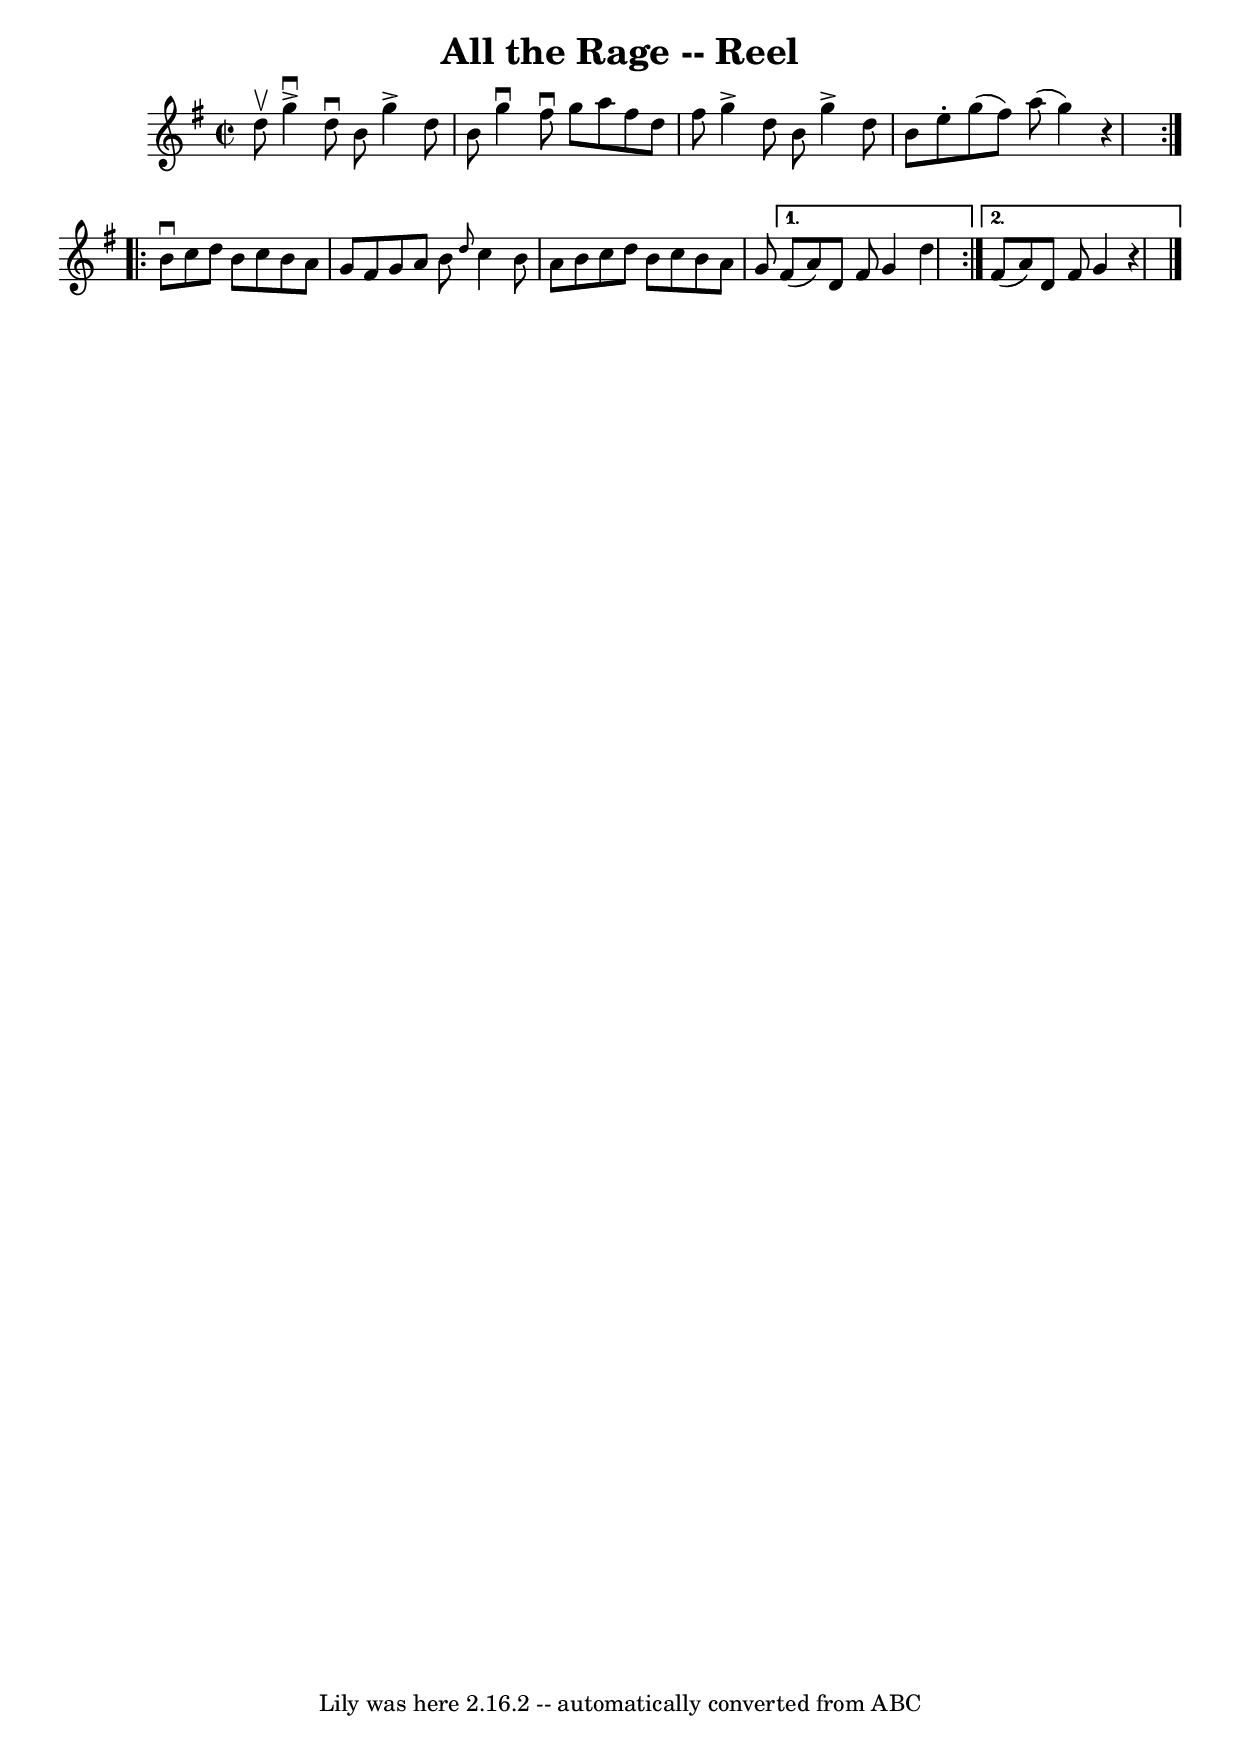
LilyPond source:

\version "2.7.40"
\include "Mammoth.ily"
\header {
	%% book = "Ryan's Mammoth Collection"
	crossRefNumber = "1"
	footnotes = "\\\\303"
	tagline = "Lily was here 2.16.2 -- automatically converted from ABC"
	title = "All the Rage -- Reel"
}
voicedefault =  {
\set Score.defaultBarType = "empty"

\repeat volta 2 {
\override Staff.TimeSignature #'style = #'C
 \time 2/2 \key g \major d''8^\upbow |
 g''4^\downbow^\accent   
d''8^\downbow b'8 g''4^\accent d''8 b'8    |
 g''4 
^\downbow fis''8^\downbow g''8 a''8 fis''8 d''8 fis''8    
|
 g''4^\accent d''8 b'8 g''4^\accent d''8 b'8    
|
 e''8 -. g''8 (fis''8) a''8 (g''4)   r4   }     
\repeat volta 2 { b'8^\downbow c''8 d''8 b'8 c''8 b'8 a'8   
 g'8    |
 fis'8 g'8 a'8 b'8  \grace { d''8  } c''4    
b'8 a'8    |
 b'8 c''8 d''8 b'8 c''8 b'8 a'8   
 g'8    } \alternative{{ fis'8 (a'8) d'8 fis'8 g'4 d''4    
} { fis'8 (a'8) d'8 fis'8 g'4    r4   \bar "|."   }}
}

\score{
    <<

	\context Staff="default"
	{
	    \voicedefault 
	}

    >>
	\layout {
	}
	\midi {}
}
